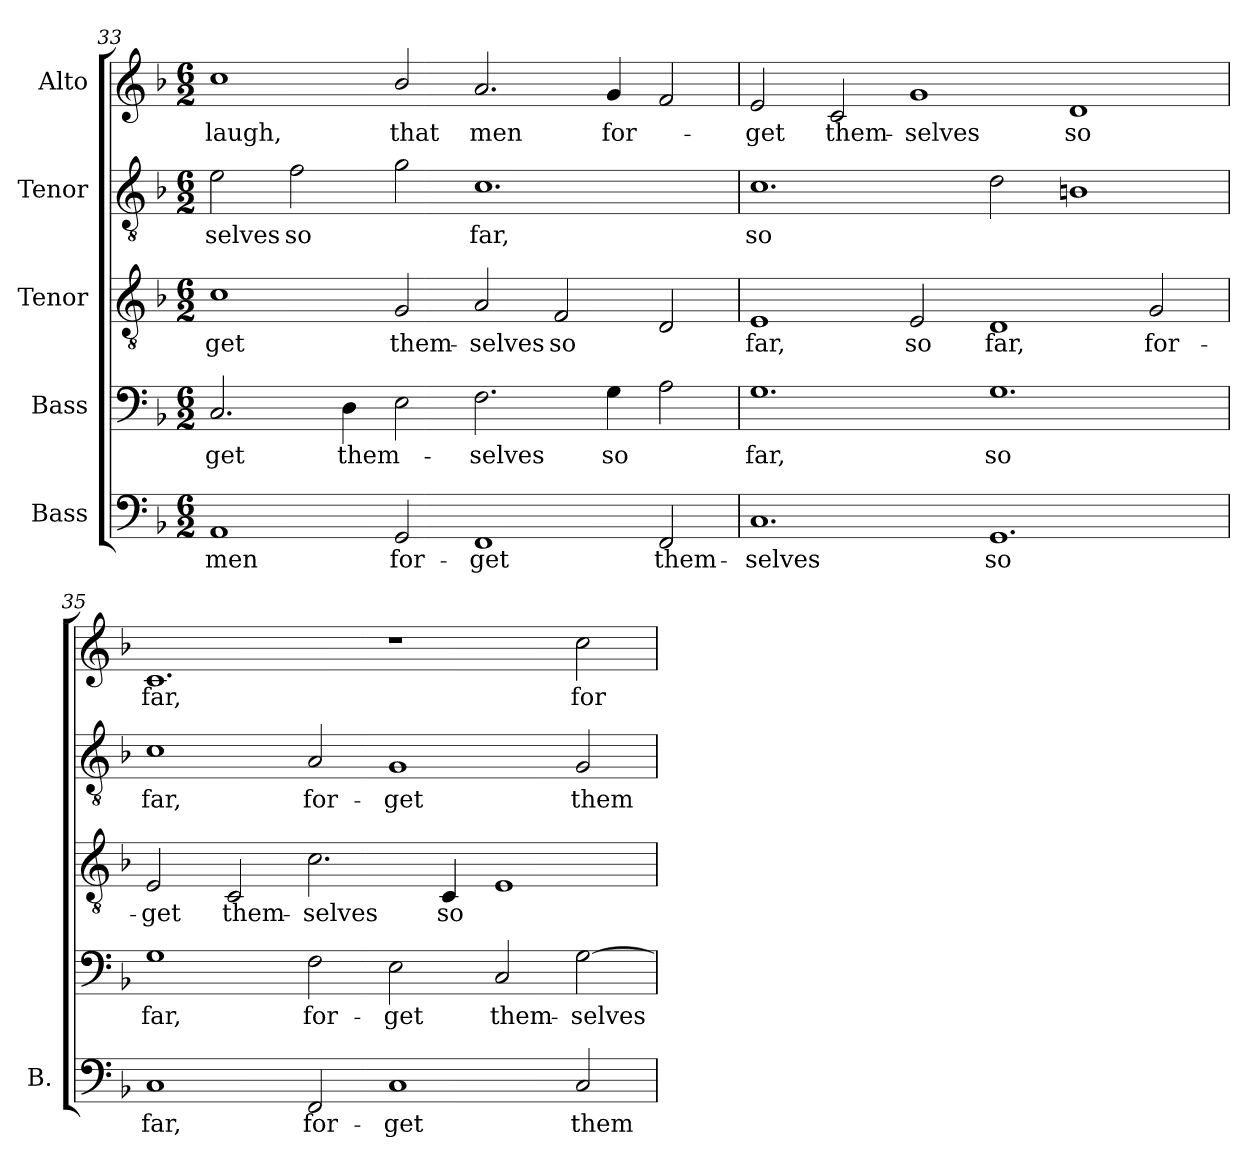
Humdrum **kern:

**kern	**text	**kern	**text	**kern	**text	**kern	**text	**kern	**text
*part5	*part5	*part4	*part4	*part3	*part3	*part2	*part2	*part1	*part1
*staff5	*staff5	*staff4	*staff4	*staff3	*staff3	*staff2	*staff2	*staff1	*staff1
*I"Bass	*	*I"Bass	*	*I"Tenor	*	*I"Tenor	*	*I"Alto	*
*I'B.	*	*	*	*	*	*	*	*	*
*clefF4	*	*clefF4	*	*clefGv2	*	*clefGv2	*	*clefG2	*
*	*	*ITrd7c12	*	*ITrd7c12	*	*ITrd7c12	*	*	*
*k[b-]	*	*k[b-]	*	*k[b-]	*	*k[b-]	*	*k[b-]	*
*F:	*	*F:	*	*F:	*	*F:	*	*F:	*
*M6/2	*	*M6/2	*	*M6/2	*	*M6/2	*	*M6/2	*
=33	=33	=33	=33	=33	=33	=33	=33	=33	=33
!	!LO:LY:b:color=#000000	!	!	!	!	!	!	!	!
!	!	!	!LO:LY:b:color=#000000	!	!	!	!	!	!
!	!	!	!	!	!LO:LY:b:color=#000000	!	!	!	!
!	!	!	!	!	!	!	!LO:LY:b:color=#000000	!	!
!	!	!	!	!	!	!	!	!	!LO:LY:b:color=#000000
1AAi	men	2.CCi/	-get	1Ci	-get	2Ei\	-selves	1cci	laugh,
!	!	!	!	!	!	!	!LO:LY:b:color=#000000	!	!
.	.	.	.	.	.	2Fi\	so	.	.
!	!	!	!LO:LY:b:color=#000000	!	!	!	!	!	!
.	.	4DDi\	them-	.	.	.	.	.	.
!	!LO:LY:b:color=#000000	!	!	!	!	!	!	!	!
!	!	!	!	!	!LO:LY:b:color=#000000	!	!	!	!
!	!	!	!	!	!	!	!	!	!LO:LY:b:color=#000000
2GGi/	for-	2EEi\	.	2GGi/	them-	2Gi\	.	2b-i/	that
!	!LO:LY:b:color=#000000	!	!	!	!	!	!	!	!
!	!	!	!LO:LY:b:color=#000000	!	!	!	!	!	!
!	!	!	!	!	!LO:LY:b:color=#000000	!	!	!	!
!	!	!	!	!	!	!	!LO:LY:b:color=#000000	!	!
!	!	!	!	!	!	!	!	!	!LO:LY:b:color=#000000
1FFi	-get	2.FFi\	-selves	2AAi/	-selves	1.Ci	far,	2.ai/	men
!	!	!	!	!	!LO:LY:b:color=#000000	!	!	!	!
.	.	.	.	2FFi/	so	.	.	.	.
!	!	!	!LO:LY:b:color=#000000	!	!	!	!	!	!
!	!	!	!	!	!	!	!	!	!LO:LY:b:color=#000000
.	.	4GGi\	so	.	.	.	.	4gi/	for-
!	!LO:LY:b:color=#000000	!	!	!	!	!	!	!	!
2FFi/	them-	2AAi\	.	2DDi/	.	.	.	2fi/	.
!!LO:LB:g=z
=34	=34	=34	=34	=34	=34	=34	=34	=34	=34
!	!LO:LY:b:color=#000000	!	!	!	!	!	!	!	!
!	!	!	!LO:LY:b:color=#000000	!	!	!	!	!	!
!	!	!	!	!	!LO:LY:b:color=#000000	!	!	!	!
!	!	!	!	!	!	!	!LO:LY:b:color=#000000	!	!
!	!	!	!	!	!	!	!	!	!LO:LY:b:color=#000000
1.Ci	-selves	1.GGi	far,	1EEi	far,	1.Ci	so	2ei/	-get
!	!	!	!	!	!	!	!	!	!LO:LY:b:color=#000000
.	.	.	.	.	.	.	.	2ci/	them-
!	!	!	!	!	!LO:LY:b:color=#000000	!	!	!	!
!	!	!	!	!	!	!	!	!	!LO:LY:b:color=#000000
.	.	.	.	2EEi/	so	.	.	1gi	-selves
!	!LO:LY:b:color=#000000	!	!	!	!	!	!	!	!
!	!	!	!LO:LY:b:color=#000000	!	!	!	!	!	!
!	!	!	!	!	!LO:LY:b:color=#000000	!	!	!	!
1.GGi	so	1.GGi	so	1DDi	far,	2Di\	.	.	.
!	!	!	!	!	!	!	!	!	!LO:LY:b:color=#000000
.	.	.	.	.	.	1BBni	.	1di	so
!	!	!	!	!	!LO:LY:b:color=#000000	!	!	!	!
.	.	.	.	2GGi/	for-	.	.	.	.
=35	=35	=35	=35	=35	=35	=35	=35	=35	=35
!	!LO:LY:b:color=#000000	!	!	!	!	!	!	!	!
!	!	!	!LO:LY:b:color=#000000	!	!	!	!	!	!
!	!	!	!	!	!LO:LY:b:color=#000000	!	!	!	!
!	!	!	!	!	!	!	!LO:LY:b:color=#000000	!	!
!	!	!	!	!	!	!	!	!	!LO:LY:b:color=#000000
1Ci	far,	1GGi	far,	2EEi/	-get	1Ci	far,	1.ci	far,
!	!	!	!	!	!LO:LY:b:color=#000000	!	!	!	!
.	.	.	.	2CCi/	them-	.	.	.	.
!	!LO:LY:b:color=#000000	!	!	!	!	!	!	!	!
!	!	!	!LO:LY:b:color=#000000	!	!	!	!	!	!
!	!	!	!	!	!LO:LY:b:color=#000000	!	!	!	!
!	!	!	!	!	!	!	!LO:LY:b:color=#000000	!	!
2FFi/	for-	2FFi\	for-	2.Ci\	-selves	2AAi/	for-	.	.
!	!LO:LY:b:color=#000000	!	!	!	!	!	!	!	!
!	!	!	!LO:LY:b:color=#000000	!	!	!	!	!	!
!	!	!	!	!	!	!	!LO:LY:b:color=#000000	!	!
1Ci	-get	2EEi\	-get	.	.	1GGi	-get	1r	.
!	!	!	!	!	!LO:LY:b:color=#000000	!	!	!	!
.	.	.	.	4CCi/	so	.	.	.	.
!	!	!	!LO:LY:b:color=#000000	!	!	!	!	!	!
.	.	2CCi/	them-	1EEi	.	.	.	.	.
!	!LO:LY:b:color=#000000	!	!	!	!	!	!	!	!
!	!	!	!LO:LY:b:color=#000000	!	!	!	!	!	!
!	!	!	!	!	!	!	!LO:LY:b:color=#000000	!	!
!	!	!	!	!	!	!	!	!	!LO:LY:b:color=#000000
2Ci/	them-	[2GGi\	-selves	.	.	2GGi/	them-	2cci\	for-
=	=	=	=	=	=	=	=	=	=
*-	*-	*-	*-	*-	*-	*-	*-	*-	*-
